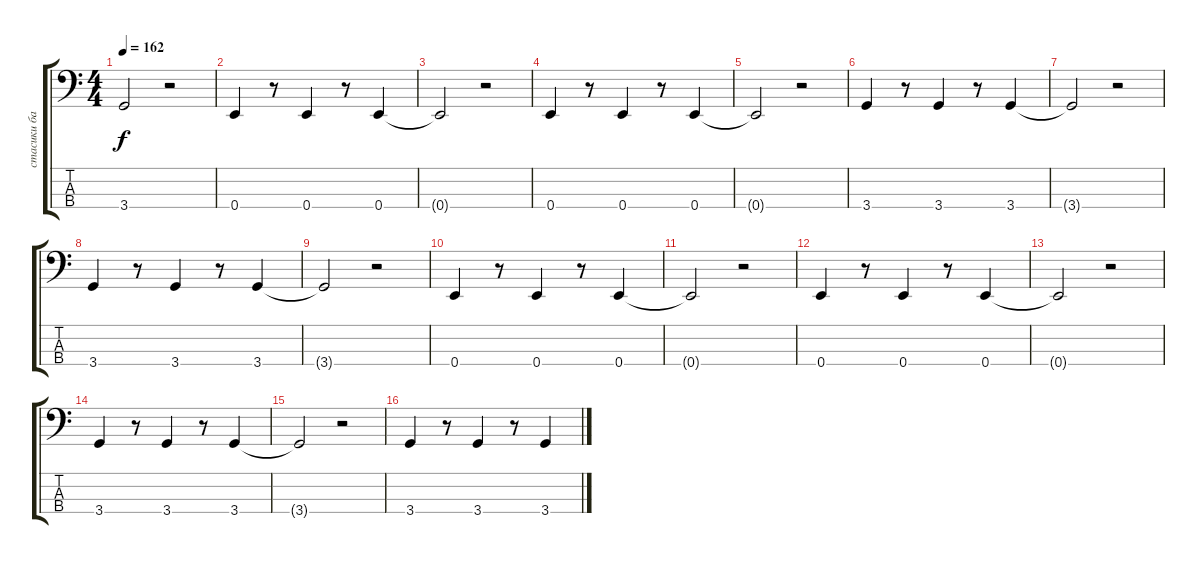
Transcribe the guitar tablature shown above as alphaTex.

\track ("стасики басуют" "стасики ба") {instrument electricbassfinger}
\staff {score tabs}
\tuning (G2 D2 A1 E1) {hide}
\ts (4 4)
\tempo 162
\clef f4
\ks c
3.4{t}.2{dy f} r.2 |
0.4.4 r.8 0.4.4 r.8 0.4.4 |
0.4{t}.2 r.2 |
0.4.4 r.8 0.4.4 r.8 0.4.4 |
0.4{t}.2 r.2 |
3.4.4 r.8 3.4.4 r.8 3.4.4 |
3.4{t}.2 r.2 |
3.4.4 r.8 3.4.4 r.8 3.4.4 |
3.4{t}.2 r.2 |
0.4.4 r.8 0.4.4 r.8 0.4.4 |
0.4{t}.2 r.2 |
0.4.4 r.8 0.4.4 r.8 0.4.4 |
0.4{t}.2 r.2 |
3.4.4 r.8 3.4.4 r.8 3.4.4 |
3.4{t}.2 r.2 |
3.4.4 r.8 3.4.4 r.8 3.4.4
